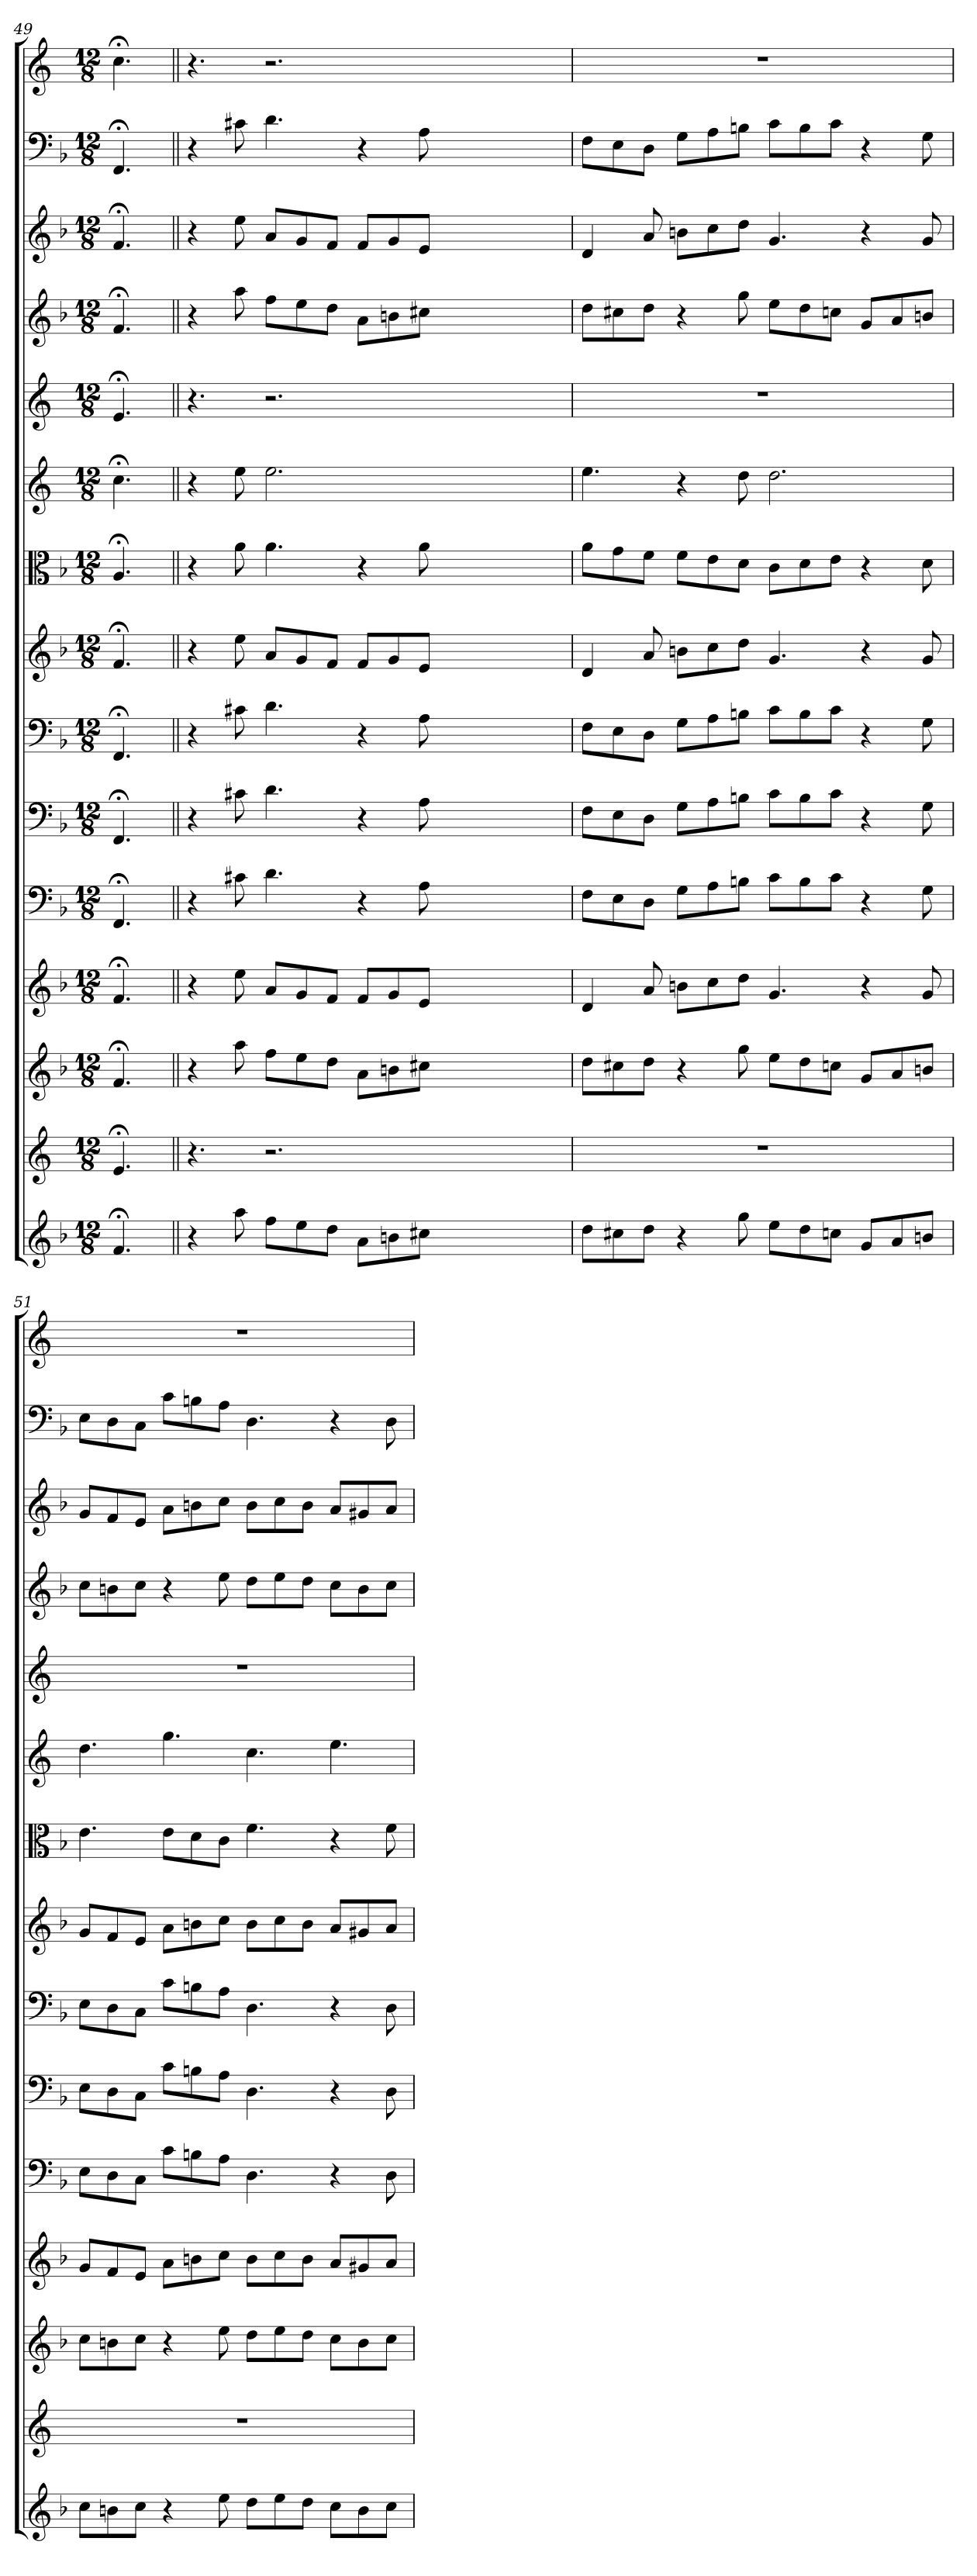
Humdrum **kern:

**kern	**kern	**kern	**kern	**kern	**kern	**kern	**kern	**kern	**kern	**kern	**kern	**kern	**kern	**kern
*part15	*part14	*part13	*part12	*part11	*part10	*part9	*part8	*part7	*part6	*part5	*part4	*part3	*part2	*part1
*staff15	*staff14	*staff13	*staff12	*staff11	*staff10	*staff9	*staff8	*staff7	*staff6	*staff5	*staff4	*staff3	*staff2	*staff1
*clefG2	*clefG2	*clefG2	*clefG2	*clefF4	*clefF4	*clefF4	*clefG2	*clefC3	*clefG2	*clefG2	*clefG2	*clefG2	*clefF4	*clefG2
*k[b-]	*k[]	*k[b-]	*k[b-]	*k[b-]	*k[b-]	*k[b-]	*k[b-]	*k[b-]	*k[]	*k[]	*k[b-]	*k[b-]	*k[b-]	*k[]
*M12/8	*M12/8	*M12/8	*M12/8	*M12/8	*M12/8	*M12/8	*M12/8	*M12/8	*M12/8	*M12/8	*M12/8	*M12/8	*M12/8	*M12/8
=49	=49	=49	=49	=49	=49	=49	=49	=49	=49	=49	=49	=49	=49	=49
4.f;</	4.e;</	4.f;</	4.f;</	4.FF;</	4.FF;</	4.FF;</	4.f;</	4.A;</	4.cc;<\	4.e;</	4.f;</	4.f;</	4.FF;</	4.cc;<\
=||	=||	=||	=||	=||	=||	=||	=||	=||	=||	=||	=||	=||	=||	=||
4r	4.r	4r	4r	4r	4r	4r	4r	4r	4r	4.r	4r	4r	4r	4.r
8aa\	.	8aa\	8ee\	8c#X\	8c#X\	8c#X\	8ee\	8a\	8ee\	.	8aa\	8ee\	8c#X\	.
8ff\L	2.r	8ff\L	8a/L	4.d\	4.d\	4.d\	8a/L	4.a\	2.ee\	2.r	8ff\L	8a/L	4.d\	2.r
8ee\	.	8ee\	8g/	.	.	.	8g/	.	.	.	8ee\	8g/	.	.
8dd\J	.	8dd\J	8f/J	.	.	.	8f/J	.	.	.	8dd\J	8f/J	.	.
8a\L	.	8a\L	8f/L	4r	4r	4r	8f/L	4r	.	.	8a\L	8f/L	4r	.
8bn\	.	8bn\	8g/	.	.	.	8g/	.	.	.	8bn\	8g/	.	.
8cc#X\J	.	8cc#X\J	8e/J	8A\	8A\	8A\	8e/J	8a\	.	.	8cc#X\J	8e/J	8A\	.
16ryy	16ryy	16ryy	16ryy	16ryy	16ryy	16ryy	16ryy	16ryy	16ryy	16ryy	16ryy	16ryy	16ryy	16ryy
16ryy	16ryy	16ryy	16ryy	16ryy	16ryy	16ryy	16ryy	16ryy	16ryy	16ryy	16ryy	16ryy	16ryy	16ryy
16ryy	16ryy	16ryy	16ryy	16ryy	16ryy	16ryy	16ryy	16ryy	16ryy	16ryy	16ryy	16ryy	16ryy	16ryy
16ryy	16ryy	16ryy	16ryy	16ryy	16ryy	16ryy	16ryy	16ryy	16ryy	16ryy	16ryy	16ryy	16ryy	16ryy
16ryy	16ryy	16ryy	16ryy	16ryy	16ryy	16ryy	16ryy	16ryy	16ryy	16ryy	16ryy	16ryy	16ryy	16ryy
16ryy	16ryy	16ryy	16ryy	16ryy	16ryy	16ryy	16ryy	16ryy	16ryy	16ryy	16ryy	16ryy	16ryy	16ryy
=50	=50	=50	=50	=50	=50	=50	=50	=50	=50	=50	=50	=50	=50	=50
8dd\L	1.r	8dd\L	4d/	8F\L	8F\L	8F\L	4d/	8a\L	4.ee\	1.r	8dd\L	4d/	8F\L	1.r
8cc#X\	.	8cc#X\	.	8E\	8E\	8E\	.	8g\	.	.	8cc#X\	.	8E\	.
8dd\J	.	8dd\J	8a/	8D\J	8D\J	8D\J	8a/	8f\J	.	.	8dd\J	8a/	8D\J	.
4r	.	4r	8bn\L	8G\L	8G\L	8G\L	8bn\L	8f\L	4r	.	4r	8bn\L	8G\L	.
.	.	.	8cc\	8A\	8A\	8A\	8cc\	8e\	.	.	.	8cc\	8A\	.
8gg\	.	8gg\	8dd\J	8Bn\J	8Bn\J	8Bn\J	8dd\J	8d\J	8dd\	.	8gg\	8dd\J	8Bn\J	.
8ee\L	.	8ee\L	4.g/	8c\L	8c\L	8c\L	4.g/	8c\L	2.dd\	.	8ee\L	4.g/	8c\L	.
8dd\	.	8dd\	.	8B\	8B\	8B\	.	8d\	.	.	8dd\	.	8B\	.
8ccn\J	.	8ccn\J	.	8c\J	8c\J	8c\J	.	8e\J	.	.	8ccn\J	.	8c\J	.
8g/L	.	8g/L	4r	4r	4r	4r	4r	4r	.	.	8g/L	4r	4r	.
8a/	.	8a/	.	.	.	.	.	.	.	.	8a/	.	.	.
8bn/J	.	8bn/J	8g/	8G\	8G\	8G\	8g/	8d\	.	.	8bn/J	8g/	8G\	.
=51	=51	=51	=51	=51	=51	=51	=51	=51	=51	=51	=51	=51	=51	=51
8cc\L	1.r	8cc\L	8g/L	8E\L	8E\L	8E\L	8g/L	4.e\	4.dd\	1.r	8cc\L	8g/L	8E\L	1.r
8bn\	.	8bn\	8f/	8D\	8D\	8D\	8f/	.	.	.	8bn\	8f/	8D\	.
8cc\J	.	8cc\J	8e/J	8C\J	8C\J	8C\J	8e/J	.	.	.	8cc\J	8e/J	8C\J	.
4r	.	4r	8a\L	8c\L	8c\L	8c\L	8a\L	8e\L	4.gg\	.	4r	8a\L	8c\L	.
.	.	.	8bn\	8Bn\	8Bn\	8Bn\	8bn\	8d\	.	.	.	8bn\	8Bn\	.
8ee\	.	8ee\	8cc\J	8A\J	8A\J	8A\J	8cc\J	8c\J	.	.	8ee\	8cc\J	8A\J	.
8dd\L	.	8dd\L	8b\L	4.D\	4.D\	4.D\	8b\L	4.f\	4.cc\	.	8dd\L	8b\L	4.D\	.
8ee\	.	8ee\	8cc\	.	.	.	8cc\	.	.	.	8ee\	8cc\	.	.
8dd\J	.	8dd\J	8b\J	.	.	.	8b\J	.	.	.	8dd\J	8b\J	.	.
8cc\L	.	8cc\L	8a/L	4r	4r	4r	8a/L	4r	4.ee\	.	8cc\L	8a/L	4r	.
8b\	.	8b\	8g#X/	.	.	.	8g#X/	.	.	.	8b\	8g#X/	.	.
8cc\J	.	8cc\J	8a/J	8D\	8D\	8D\	8a/J	8f\	.	.	8cc\J	8a/J	8D\	.
=	=	=	=	=	=	=	=	=	=	=	=	=	=	=
*-	*-	*-	*-	*-	*-	*-	*-	*-	*-	*-	*-	*-	*-	*-
